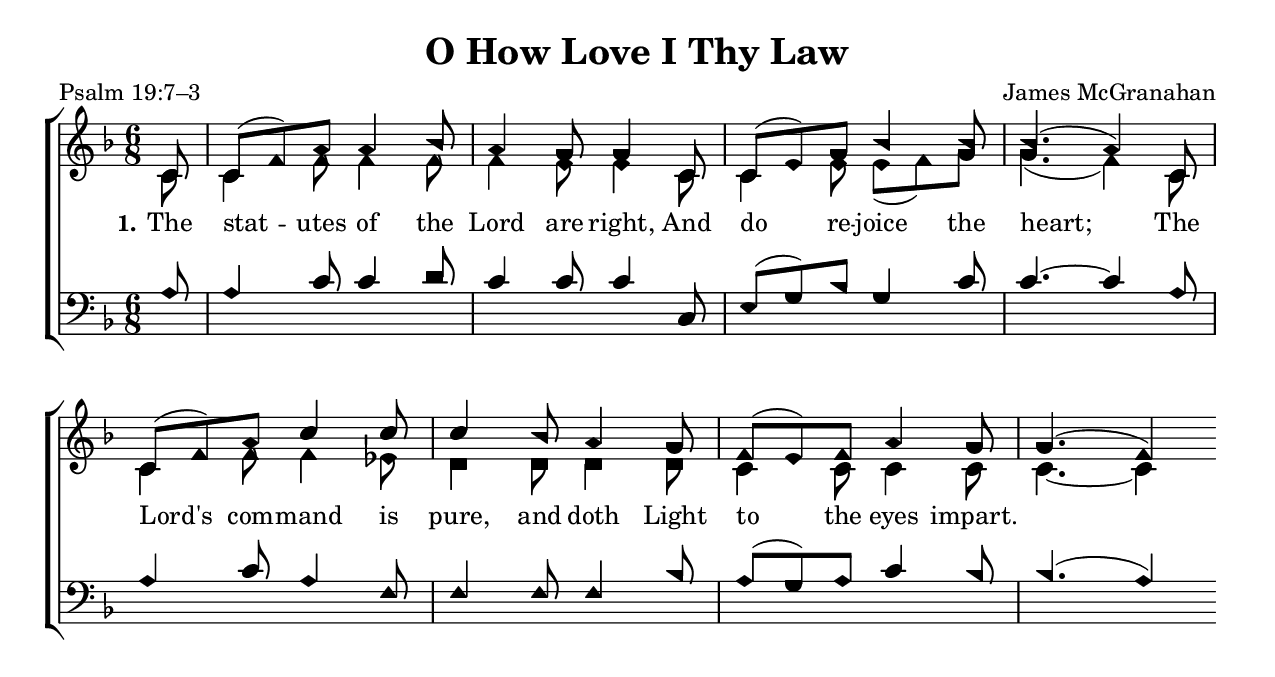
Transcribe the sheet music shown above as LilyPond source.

\version "2.18.2"

\header {
 	title = "O How Love I Thy Law"
 	composer = "James McGranahan"
 	poet = "Psalm 19:7–3"
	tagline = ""
}


\paper {
	#(set-paper-size "letter")
	indent = 0
  page-count = #1
}


global = {
 	\key f \major
 	\time 6/8
	\aikenHeads
  	\huge
  	\override Score.BarNumber.break-visibility = ##(#f #f #f)
	\partial 8
}


soprano = \relative c'' {
 	\global
	c,8 c( f) a a4 bes8 a4 g8 g4 c,8 c( e) g bes4 bes8 bes4.( a4)
	c,8 c( f) a c4 c8 c4 bes8 a4 g8 f( e) f a4 g8 g4.( f4)

}


alto = \relative c' {
	\global
	c8 c4 f8 f4 f8 f4 e8 e4 c8 c4 e8 e( f) g g4.( f4)
	c8 c4 f8 f4 ees8 d4 d8 d4 d8 c4 c8 c4 c8 c4.~ c4
}


tenor = \relative c' {
	\global
	\clef "bass"
	a8 a4 c8 c4 d8 c4 c8 c4 c,8 e( g) bes g4 c8 c4.~ c4
	a8 a4 c8 a4 f8 f4 f8 f4 bes8 a( g) a c4 bes8 bes4.( a4)
}


bass = \relative c {
	\global
	\clef "bass"
}


verseOne = \lyricmode {
	\set stanza = "1."
	The stat -- utes of the Lord are right,
	And do re -- joice the heart;
	The Lord's com -- mand is pure, and doth
	Light to the eyes impart.
}


verseTwo = \lyricmode {
	\set stanza = "2."
}


verseThree = \lyricmode {
	\set stanza = "3."
}


\score{
	\new ChoirStaff <<
		\new Staff \with {midiInstrument = #"acoustic grand"} <<
			\new Voice = "soprano" {\voiceOne \soprano}
			\new Voice = "alto" {\voiceTwo \alto}
		>>
		
		\new Lyrics {
			\lyricsto "soprano" \verseOne
		}
		\new Lyrics {
			\lyricsto "soprano" \verseTwo
		}
		\new Lyrics {
			\lyricsto "soprano" \verseThree
		}
		
		\new Staff  \with {midiInstrument = #"acoustic grand"}<<
			\new Voice = "tenor" {\voiceThree \tenor}
			\new Voice = "bass" {\voiceFour \bass}
		>>
		
	>>
	
	\layout{}
	\midi{
		\tempo 4 = 88
	}
}
